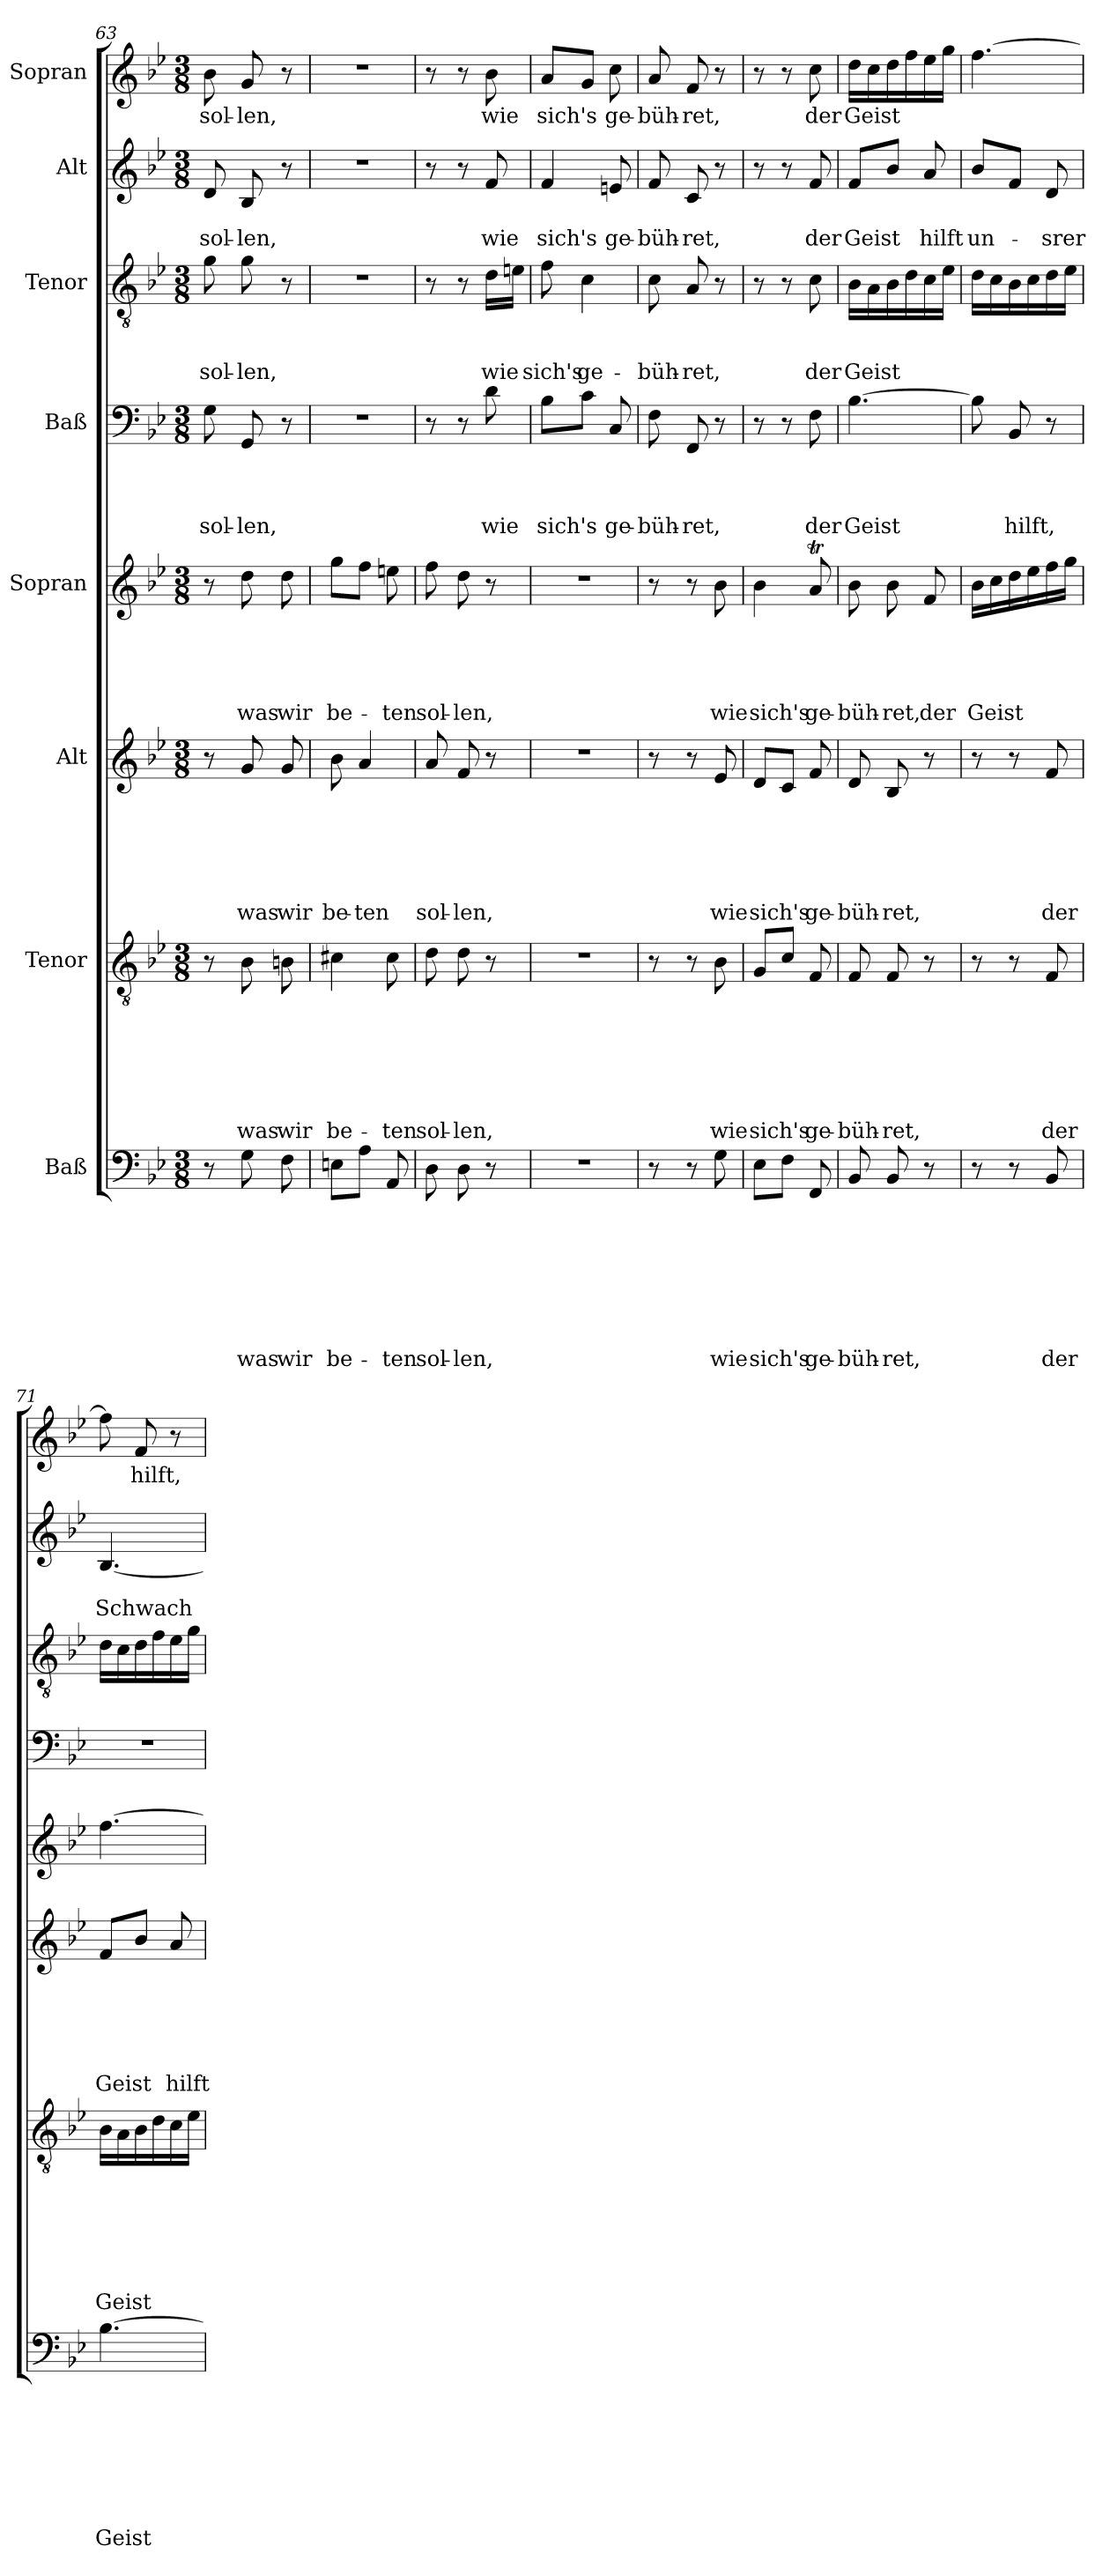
**kern	**text	**text	**text	**text	**text	**text	**text	**text	**kern	**text	**text	**text	**text	**text	**text	**text	**kern	**text	**text	**text	**text	**text	**text	**kern	**text	**text	**text	**text	**text	**kern	**text	**text	**text	**text	**kern	**text	**text	**text	**kern	**text	**text	**kern	**text
*part8	*part8	*part8	*part8	*part8	*part8	*part8	*part8	*part8	*part7	*part7	*part7	*part7	*part7	*part7	*part7	*part7	*part6	*part6	*part6	*part6	*part6	*part6	*part6	*part5	*part5	*part5	*part5	*part5	*part5	*part4	*part4	*part4	*part4	*part4	*part3	*part3	*part3	*part3	*part2	*part2	*part2	*part1	*part1
*staff8	*staff8	*staff8	*staff8	*staff8	*staff8	*staff8	*staff8	*staff8	*staff7	*staff7	*staff7	*staff7	*staff7	*staff7	*staff7	*staff7	*staff6	*staff6	*staff6	*staff6	*staff6	*staff6	*staff6	*staff5	*staff5	*staff5	*staff5	*staff5	*staff5	*staff4	*staff4	*staff4	*staff4	*staff4	*staff3	*staff3	*staff3	*staff3	*staff2	*staff2	*staff2	*staff1	*staff1
*I"Baß	*	*	*	*	*	*	*	*	*I"Tenor	*	*	*	*	*	*	*	*I"Alt	*	*	*	*	*	*	*I"Sopran	*	*	*	*	*	*I"Baß	*	*	*	*	*I"Tenor	*	*	*	*I"Alt	*	*	*I"Sopran	*
*clefF4	*	*	*	*	*	*	*	*	*clefGv2	*	*	*	*	*	*	*	*clefG2	*	*	*	*	*	*	*clefG2	*	*	*	*	*	*clefF4	*	*	*	*	*clefGv2	*	*	*	*clefG2	*	*	*clefG2	*
*k[b-e-]	*	*	*	*	*	*	*	*	*k[b-e-]	*	*	*	*	*	*	*	*k[b-e-]	*	*	*	*	*	*	*k[b-e-]	*	*	*	*	*	*k[b-e-]	*	*	*	*	*k[b-e-]	*	*	*	*k[b-e-]	*	*	*k[b-e-]	*
*B-:	*	*	*	*	*	*	*	*	*B-:	*	*	*	*	*	*	*	*B-:	*	*	*	*	*	*	*B-:	*	*	*	*	*	*B-:	*	*	*	*	*B-:	*	*	*	*B-:	*	*	*B-:	*
*M3/8	*	*	*	*	*	*	*	*	*M3/8	*	*	*	*	*	*	*	*M3/8	*	*	*	*	*	*	*M3/8	*	*	*	*	*	*M3/8	*	*	*	*	*M3/8	*	*	*	*M3/8	*	*	*M3/8	*
=63	=63	=63	=63	=63	=63	=63	=63	=63	=63	=63	=63	=63	=63	=63	=63	=63	=63	=63	=63	=63	=63	=63	=63	=63	=63	=63	=63	=63	=63	=63	=63	=63	=63	=63	=63	=63	=63	=63	=63	=63	=63	=63	=63
8r	.	.	.	.	.	.	.	.	8r	.	.	.	.	.	.	.	8r	.	.	.	.	.	.	8r	.	.	.	.	.	8G!\	.	.	.	sol-	8g!\	.	.	sol-	8d!/	.	sol-	8b-!\	sol-
8G!\	.	.	.	.	.	.	.	was	8B-!\	.	.	.	.	.	.	was	8g!/	.	.	.	.	.	was	8dd!\	.	.	.	.	was	8GG!/	.	.	.	-len,	8g!\	.	.	-len,	8B-!/	.	-len,	8g!/	-len,
8F!\	.	.	.	.	.	.	.	wir	8Bn!\	.	.	.	.	.	.	wir	8g!/	.	.	.	.	.	wir	8dd!\	.	.	.	.	wir	8r	.	.	.	.	8r	.	.	.	8r	.	.	8r	.
=64	=64	=64	=64	=64	=64	=64	=64	=64	=64	=64	=64	=64	=64	=64	=64	=64	=64	=64	=64	=64	=64	=64	=64	=64	=64	=64	=64	=64	=64	=64	=64	=64	=64	=64	=64	=64	=64	=64	=64	=64	=64	=64	=64
8En!\L	.	.	.	.	.	.	.	be-	4c#X!\	.	.	.	.	.	.	be-	8b-!\	.	.	.	.	.	be-	8gg!\L	.	.	.	.	be-	4.r	.	.	.	.	4.r	.	.	.	4.r	.	.	4.r	.
8A!\J	.	.	.	.	.	.	.	.	.	.	.	.	.	.	.	.	4a!/	.	.	.	.	.	-ten	8ff!\J	.	.	.	.	.	.	.	.	.	.	.	.	.	.	.	.	.	.	.
8AA!/	.	.	.	.	.	.	.	-ten	8c#!\	.	.	.	.	.	.	-ten	.	.	.	.	.	.	.	8een!\	.	.	.	.	-ten	.	.	.	.	.	.	.	.	.	.	.	.	.	.
=65	=65	=65	=65	=65	=65	=65	=65	=65	=65	=65	=65	=65	=65	=65	=65	=65	=65	=65	=65	=65	=65	=65	=65	=65	=65	=65	=65	=65	=65	=65	=65	=65	=65	=65	=65	=65	=65	=65	=65	=65	=65	=65	=65
8D!\	.	.	.	.	.	.	.	sol-	8d!\	.	.	.	.	.	.	sol-	8a!/	.	.	.	.	.	sol-	8ff!\	.	.	.	.	sol-	8r	.	.	.	.	8r	.	.	.	8r	.	.	8r	.
8D!\	.	.	.	.	.	.	.	-len,	8d!\	.	.	.	.	.	.	-len,	8f!/	.	.	.	.	.	-len,	8dd!\	.	.	.	.	-len,	8r	.	.	.	.	8r	.	.	.	8r	.	.	8r	.
8r	.	.	.	.	.	.	.	.	8r	.	.	.	.	.	.	.	8r	.	.	.	.	.	.	8r	.	.	.	.	.	8d!\	.	.	.	wie	16d!\LL	.	.	wie	8f!/	.	wie	8b-!\	wie
.	.	.	.	.	.	.	.	.	.	.	.	.	.	.	.	.	.	.	.	.	.	.	.	.	.	.	.	.	.	.	.	.	.	.	16en!\JJ	.	.	.	.	.	.	.	.
!!LO:PB:g=z
=66	=66	=66	=66	=66	=66	=66	=66	=66	=66	=66	=66	=66	=66	=66	=66	=66	=66	=66	=66	=66	=66	=66	=66	=66	=66	=66	=66	=66	=66	=66	=66	=66	=66	=66	=66	=66	=66	=66	=66	=66	=66	=66	=66
4.r	.	.	.	.	.	.	.	.	4.r	.	.	.	.	.	.	.	4.r	.	.	.	.	.	.	4.r	.	.	.	.	.	8B-!\L	.	.	.	sich's	8f!\	.	.	sich's	4f!/	.	sich's	8a!/L	sich's
.	.	.	.	.	.	.	.	.	.	.	.	.	.	.	.	.	.	.	.	.	.	.	.	.	.	.	.	.	.	8c!\J	.	.	.	.	4c!\	.	.	ge-	.	.	.	8g!/J	.
.	.	.	.	.	.	.	.	.	.	.	.	.	.	.	.	.	.	.	.	.	.	.	.	.	.	.	.	.	.	8C!/	.	.	.	ge-	.	.	.	.	8en!/	.	ge-	8cc!\	ge-
=67	=67	=67	=67	=67	=67	=67	=67	=67	=67	=67	=67	=67	=67	=67	=67	=67	=67	=67	=67	=67	=67	=67	=67	=67	=67	=67	=67	=67	=67	=67	=67	=67	=67	=67	=67	=67	=67	=67	=67	=67	=67	=67	=67
8r	.	.	.	.	.	.	.	.	8r	.	.	.	.	.	.	.	8r	.	.	.	.	.	.	8r	.	.	.	.	.	8F!\	.	.	.	-büh-	8c!\	.	.	-büh-	8f!/	.	-büh-	8a!/	-büh-
8r	.	.	.	.	.	.	.	.	8r	.	.	.	.	.	.	.	8r	.	.	.	.	.	.	8r	.	.	.	.	.	8FF!/	.	.	.	-ret,	8A!/	.	.	-ret,	8c!/	.	-ret,	8f!/	-ret,
8G!\	.	.	.	.	.	.	.	wie	8B-!\	.	.	.	.	.	.	wie	8e-!/	.	.	.	.	.	wie	8b-!\	.	.	.	.	wie	8r	.	.	.	.	8r	.	.	.	8r	.	.	8r	.
=68	=68	=68	=68	=68	=68	=68	=68	=68	=68	=68	=68	=68	=68	=68	=68	=68	=68	=68	=68	=68	=68	=68	=68	=68	=68	=68	=68	=68	=68	=68	=68	=68	=68	=68	=68	=68	=68	=68	=68	=68	=68	=68	=68
8E-!\L	.	.	.	.	.	.	.	sich's	8G!/L	.	.	.	.	.	.	sich's	8d!/L	.	.	.	.	.	sich's	4b-!\	.	.	.	.	sich's	8r	.	.	.	.	8r	.	.	.	8r	.	.	8r	.
8F!\J	.	.	.	.	.	.	.	.	8c!/J	.	.	.	.	.	.	.	8c!/J	.	.	.	.	.	.	.	.	.	.	.	.	8r	.	.	.	.	8r	.	.	.	8r	.	.	8r	.
8FF!/	.	.	.	.	.	.	.	ge-	8F!/	.	.	.	.	.	.	ge-	8f!/	.	.	.	.	.	ge-	8at!/	.	.	.	.	ge-	8F!\	.	.	.	der	8c!\	.	.	der	8f!/	.	der	8cc!\	der
=69	=69	=69	=69	=69	=69	=69	=69	=69	=69	=69	=69	=69	=69	=69	=69	=69	=69	=69	=69	=69	=69	=69	=69	=69	=69	=69	=69	=69	=69	=69	=69	=69	=69	=69	=69	=69	=69	=69	=69	=69	=69	=69	=69
8BB-!/	.	.	.	.	.	.	.	-büh-	8F!/	.	.	.	.	.	.	-büh-	8d!/	.	.	.	.	.	-büh-	8b-!\	.	.	.	.	-büh-	[4.B-!\	.	.	.	Geist	16B-!\LL	.	.	Geist	8f!/L	.	Geist	16dd!\LL	Geist
.	.	.	.	.	.	.	.	.	.	.	.	.	.	.	.	.	.	.	.	.	.	.	.	.	.	.	.	.	.	.	.	.	.	.	16A!\	.	.	.	.	.	.	16cc!\	.
8BB-!/	.	.	.	.	.	.	.	-ret,	8F!/	.	.	.	.	.	.	-ret,	8B-!/	.	.	.	.	.	-ret,	8b-!\	.	.	.	.	-ret,	.	.	.	.	.	16B-!\	.	.	.	8b-!/J	.	.	16dd!\	.
.	.	.	.	.	.	.	.	.	.	.	.	.	.	.	.	.	.	.	.	.	.	.	.	.	.	.	.	.	.	.	.	.	.	.	16d!\	.	.	.	.	.	.	16ff!\	.
8r	.	.	.	.	.	.	.	.	8r	.	.	.	.	.	.	.	8r	.	.	.	.	.	.	8f!/	.	.	.	.	der	.	.	.	.	.	16c!\	.	.	.	8a!/	.	hilft	16ee-!\	.
.	.	.	.	.	.	.	.	.	.	.	.	.	.	.	.	.	.	.	.	.	.	.	.	.	.	.	.	.	.	.	.	.	.	.	16e-!\JJ	.	.	.	.	.	.	16gg!\JJ	.
=70	=70	=70	=70	=70	=70	=70	=70	=70	=70	=70	=70	=70	=70	=70	=70	=70	=70	=70	=70	=70	=70	=70	=70	=70	=70	=70	=70	=70	=70	=70	=70	=70	=70	=70	=70	=70	=70	=70	=70	=70	=70	=70	=70
8r	.	.	.	.	.	.	.	.	8r	.	.	.	.	.	.	.	8r	.	.	.	.	.	.	16b-!\LL	.	.	.	.	Geist	8B-!\]	.	.	.	.	16d!\LL	.	.	.	8b-!/L	.	un-	[4.ff!\	.
.	.	.	.	.	.	.	.	.	.	.	.	.	.	.	.	.	.	.	.	.	.	.	.	16cc!\	.	.	.	.	.	.	.	.	.	.	16c!\	.	.	.	.	.	.	.	.
8r	.	.	.	.	.	.	.	.	8r	.	.	.	.	.	.	.	8r	.	.	.	.	.	.	16dd!\	.	.	.	.	.	8BB-!/	.	.	.	hilft,	16B-!\	.	.	.	8f!/J	.	.	.	.
.	.	.	.	.	.	.	.	.	.	.	.	.	.	.	.	.	.	.	.	.	.	.	.	16ee-!\	.	.	.	.	.	.	.	.	.	.	16c!\	.	.	.	.	.	.	.	.
8BB-!/	.	.	.	.	.	.	.	der	8F!/	.	.	.	.	.	.	der	8f!/	.	.	.	.	.	der	16ff!\	.	.	.	.	.	8r	.	.	.	.	16d!\	.	.	.	8d!/	.	-srer	.	.
.	.	.	.	.	.	.	.	.	.	.	.	.	.	.	.	.	.	.	.	.	.	.	.	16gg!\JJ	.	.	.	.	.	.	.	.	.	.	16e-!\JJ	.	.	.	.	.	.	.	.
=71	=71	=71	=71	=71	=71	=71	=71	=71	=71	=71	=71	=71	=71	=71	=71	=71	=71	=71	=71	=71	=71	=71	=71	=71	=71	=71	=71	=71	=71	=71	=71	=71	=71	=71	=71	=71	=71	=71	=71	=71	=71	=71	=71
[4.B-!\	.	.	.	.	.	.	.	Geist	16B-!\LL	.	.	.	.	.	.	Geist	8f!/L	.	.	.	.	.	Geist	[4.ff!\	.	.	.	.	.	4.r	.	.	.	.	16d!\LL	.	.	.	[4.B-!/	.	Schwach-	8ff!\]	.
.	.	.	.	.	.	.	.	.	16A!\	.	.	.	.	.	.	.	.	.	.	.	.	.	.	.	.	.	.	.	.	.	.	.	.	.	16c!\	.	.	.	.	.	.	.	.
.	.	.	.	.	.	.	.	.	16B-!\	.	.	.	.	.	.	.	8b-!/J	.	.	.	.	.	.	.	.	.	.	.	.	.	.	.	.	.	16d!\	.	.	.	.	.	.	8f!/	hilft,
.	.	.	.	.	.	.	.	.	16d!\	.	.	.	.	.	.	.	.	.	.	.	.	.	.	.	.	.	.	.	.	.	.	.	.	.	16f!\	.	.	.	.	.	.	.	.
.	.	.	.	.	.	.	.	.	16c!\	.	.	.	.	.	.	.	8a!/	.	.	.	.	.	hilft	.	.	.	.	.	.	.	.	.	.	.	16e-!\	.	.	.	.	.	.	8r	.
.	.	.	.	.	.	.	.	.	16e-!\JJ	.	.	.	.	.	.	.	.	.	.	.	.	.	.	.	.	.	.	.	.	.	.	.	.	.	16g!\JJ	.	.	.	.	.	.	.	.
=	=	=	=	=	=	=	=	=	=	=	=	=	=	=	=	=	=	=	=	=	=	=	=	=	=	=	=	=	=	=	=	=	=	=	=	=	=	=	=	=	=	=	=
*-	*-	*-	*-	*-	*-	*-	*-	*-	*-	*-	*-	*-	*-	*-	*-	*-	*-	*-	*-	*-	*-	*-	*-	*-	*-	*-	*-	*-	*-	*-	*-	*-	*-	*-	*-	*-	*-	*-	*-	*-	*-	*-	*-
